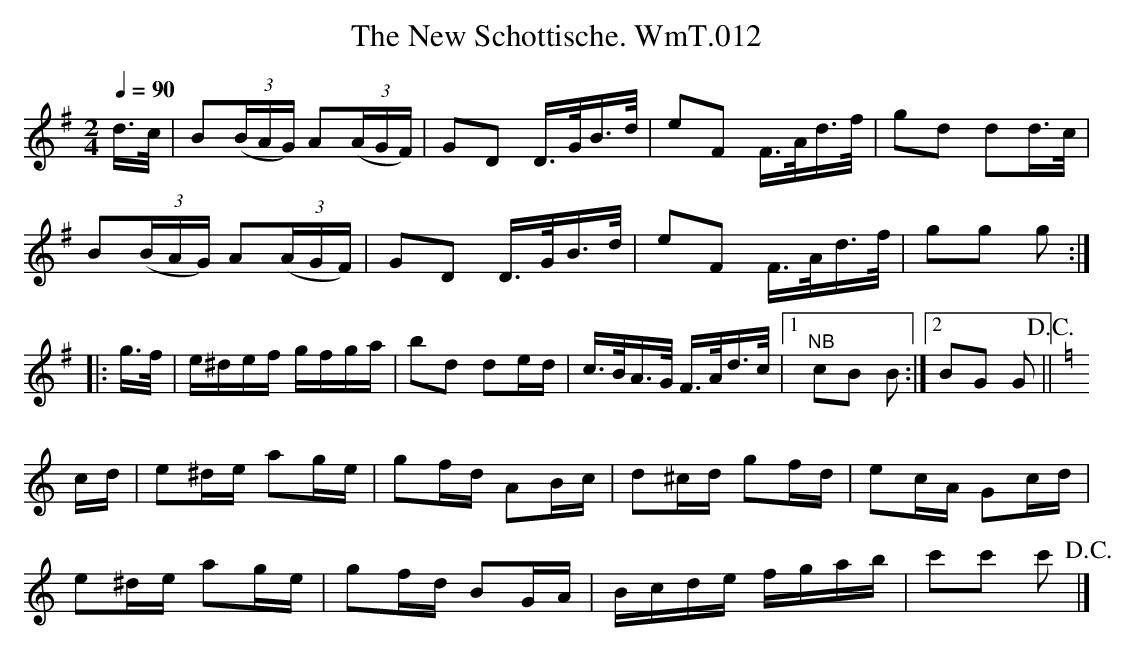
X:1
T:New Schottische. WmT.012, The
M:2/4
L:1/8
Q:1/4=90
K:G
d/>c/|B(3(B/A/G/) A(3(A/G/F/)|GD D/>G/B/>d/|\\
eF F/>A/d/>f/|gd dd/>c/|
B(3(B/A/G/) A(3(A/G/F/)|GD D/>G/B/>d/|\\
eF F/>A/d/>f/|gg g:|
|:g/>f/|e/^d/e/f/ g/f/g/a/|bd de/d/|\\
c/>B/A/>G/ F/>A/d/>c/|1"^NB"cB B:|2BG G!D.C.!||
K:C
c/d/|e^d/e/ ag/e/|gf/d/ AB/c/|d^c/d/ gf/d/|ec/A/ Gc/d/|
e^d/e/ ag/e/|gf/d/ BG/A/|B/c/d/e/ f/g/a/b/| c'c' c'!D.C.!|]
